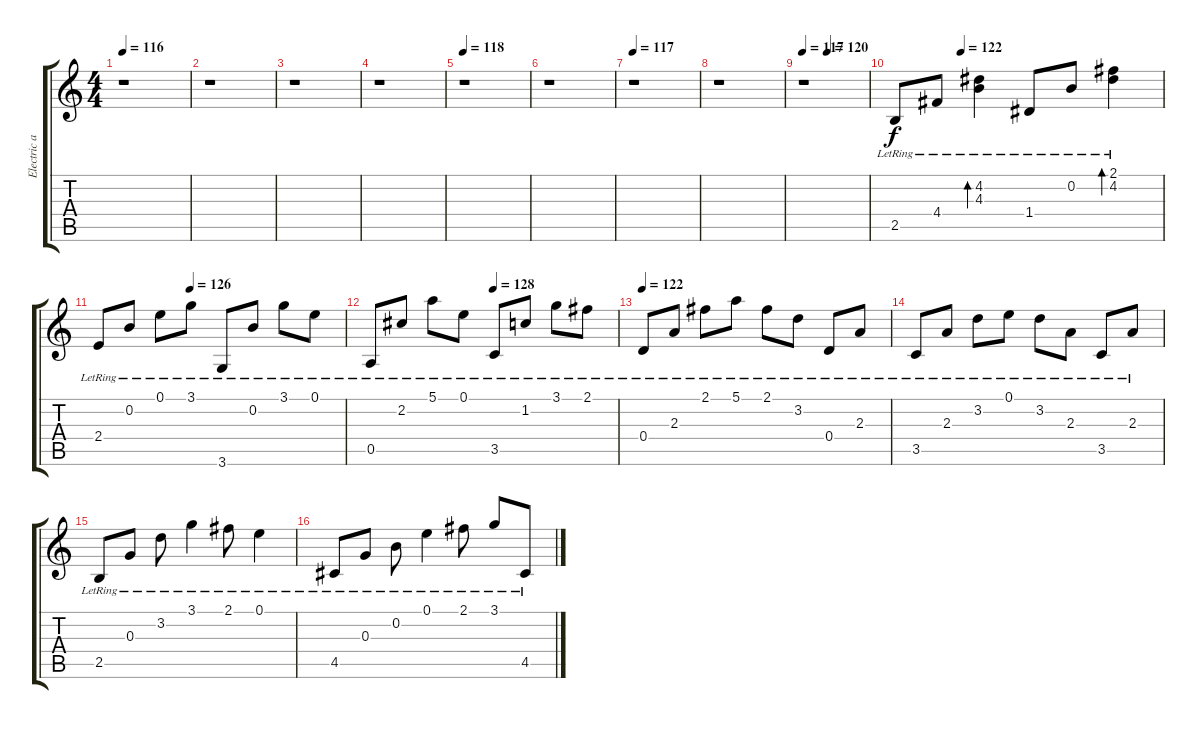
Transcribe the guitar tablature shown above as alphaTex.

\track ("Electric and Acoustic Steel Guitar" "Electric a") {instrument acousticguitarsteel}
\staff {score tabs}
\tuning (E4 B3 G3 D3 A2 E2) {hide}
\ts (4 4)
\tempo 116
\clef g2
\ks c
r.1{dy ff} |
r.1 |
r.1 |
r.1 |
\tempo 118
r.1 |
r.1 |
\tempo 117
r.1 |
r.1 |
\tempo 117
\tempo (120 0.375)
r.1 |
\tempo (122 0.25)
2.5{lr}.8{dy f volume 14} 4.4{lr}.8 (4.2{lr} 4.3{lr}).4{bd 240} 1.4{lr}.8 0.2{lr}.8 (2.1{lr} 4.2{lr}).4{bd 240} |
\tempo (126 0.375)
2.4{lr}.8 0.2{lr}.8 0.1{lr}.8 3.1{lr}.8 3.6{lr}.8 0.2{lr}.8 3.1{lr}.8 0.1{lr}.8 |
\tempo (128 0.5)
0.5{lr}.8 2.2{lr}.8 5.1{lr}.8 0.1{lr}.8 3.5{lr}.8 1.2{lr}.8 3.1{lr}.8 2.1{lr}.8 |
\tempo 122
0.4{lr}.8 2.3{lr}.8 2.1{lr}.8 5.1{lr}.8 2.1{lr}.8 3.2{lr}.8 0.4{lr}.8 2.3{lr}.8 |
3.5{lr}.8 2.3{lr}.8 3.2{lr}.8 0.1{lr}.8 3.2{lr}.8 2.3{lr}.8 3.5{lr}.8 2.3{lr}.8 |
2.5{lr}.8 0.3{lr}.8 3.2{lr}.8 3.1{lr}.4 2.1{lr}.8 0.1{lr}.4 |
4.5{lr}.8 0.3{lr}.8 0.2{lr}.8 0.1{lr}.4 2.1{lr}.8 3.1{lr}.8 4.5{lr}.8
